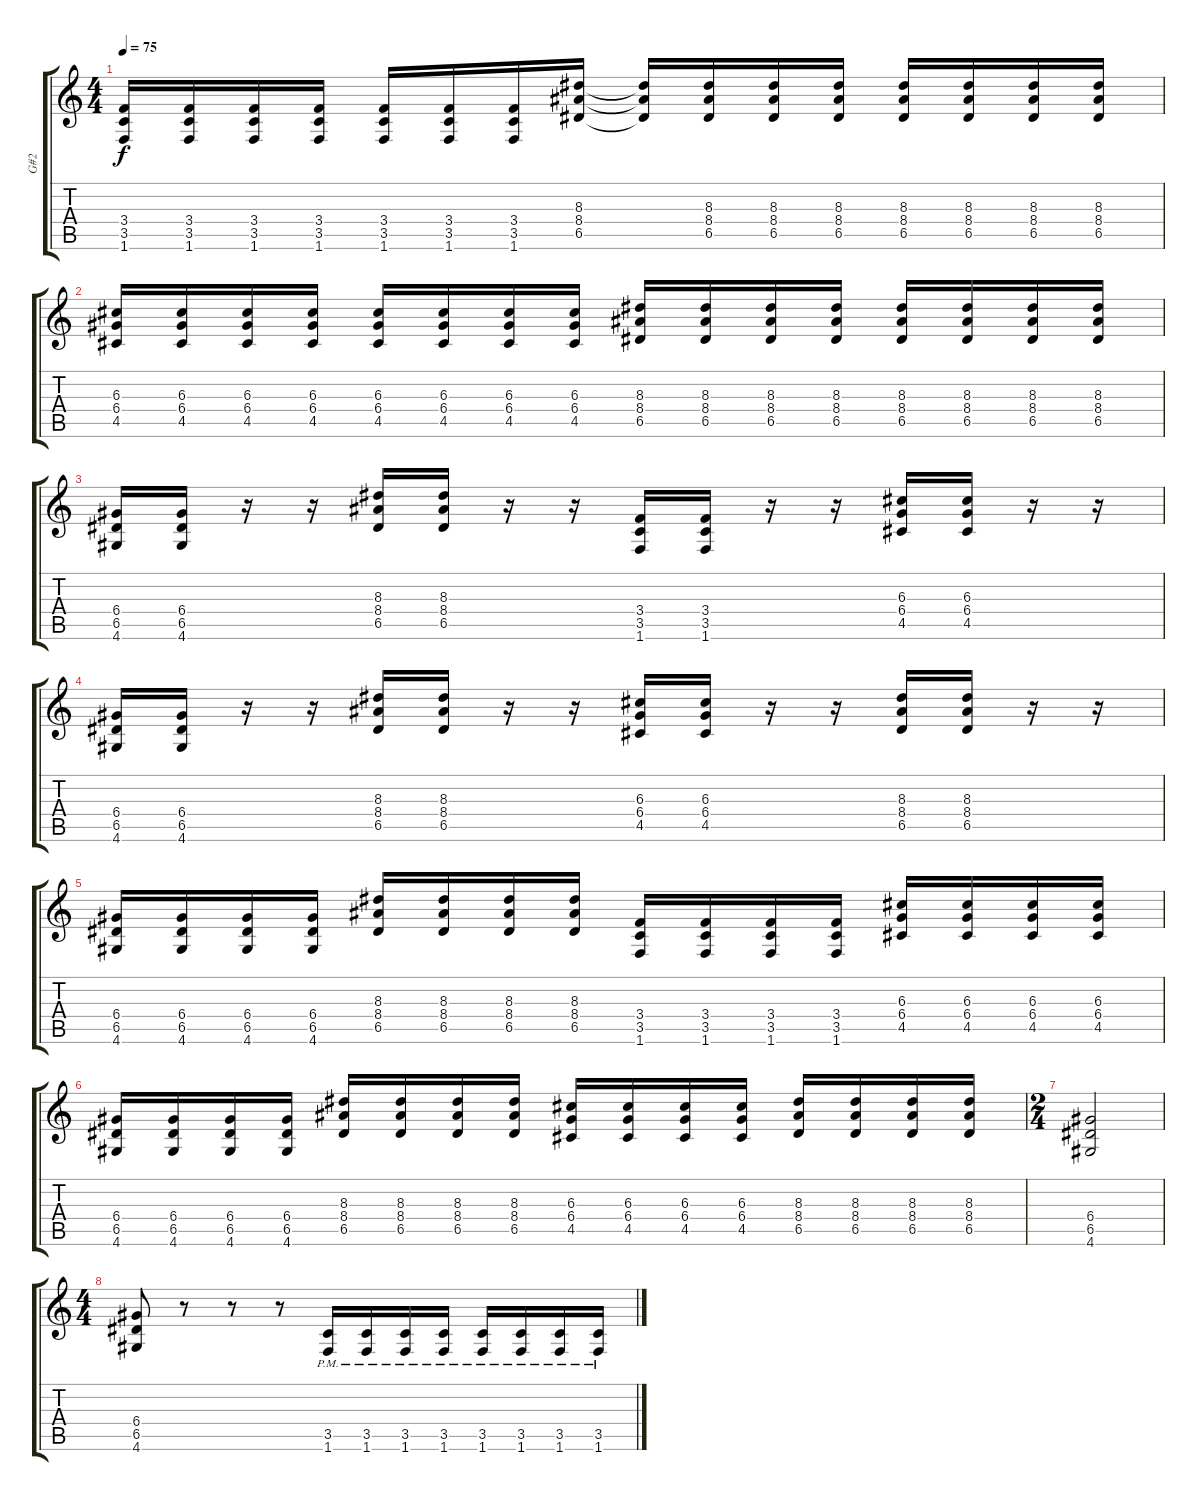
\track ("G#2" "G#2") {instrument distortionguitar}
\staff {score tabs}
\tuning (E4 B3 G3 D3 A2 E2) {hide}
\ts (4 4)
\tempo 75
\clef g2
\ks c
(3.4 3.5 1.6).16{dy f} (3.4 3.5 1.6).16 (3.4 3.5 1.6).16 (3.4 3.5 1.6).16 (3.4 3.5 1.6).16 (3.4 3.5 1.6).16 (3.4 3.5 1.6).16 (8.3 8.4 6.5).16 (8.3{t} 8.4{t} 6.5{t}).16 (8.3 8.4 6.5).16 (8.3 8.4 6.5).16 (8.3 8.4 6.5).16 (8.3 8.4 6.5).16 (8.3 8.4 6.5).16 (8.3 8.4 6.5).16 (8.3 8.4 6.5).16 |
(6.3 6.4 4.5).16 (6.3 6.4 4.5).16 (6.3 6.4 4.5).16 (6.3 6.4 4.5).16 (6.3 6.4 4.5).16 (6.3 6.4 4.5).16 (6.3 6.4 4.5).16 (6.3 6.4 4.5).16 (8.3 8.4 6.5).16 (8.3 8.4 6.5).16 (8.3 8.4 6.5).16 (8.3 8.4 6.5).16 (8.3 8.4 6.5).16 (8.3 8.4 6.5).16 (8.3 8.4 6.5).16 (8.3 8.4 6.5).16 |
(6.4 6.5 4.6).16 (6.4 6.5 4.6).16 r.16 r.16 (8.3 8.4 6.5).16 (8.3 8.4 6.5).16 r.16 r.16 (3.4 3.5 1.6).16 (3.4 3.5 1.6).16 r.16 r.16 (6.3 6.4 4.5).16 (6.3 6.4 4.5).16 r.16 r.16 |
(6.4 6.5 4.6).16 (6.4 6.5 4.6).16 r.16 r.16 (8.3 8.4 6.5).16 (8.3 8.4 6.5).16 r.16 r.16 (6.3 6.4 4.5).16 (6.3 6.4 4.5).16 r.16 r.16 (8.3 8.4 6.5).16 (8.3 8.4 6.5).16 r.16 r.16 |
(6.4 6.5 4.6).16 (6.4 6.5 4.6).16 (6.4 6.5 4.6).16 (6.4 6.5 4.6).16 (8.3 8.4 6.5).16 (8.3 8.4 6.5).16 (8.3 8.4 6.5).16 (8.3 8.4 6.5).16 (3.4 3.5 1.6).16 (3.4 3.5 1.6).16 (3.4 3.5 1.6).16 (3.4 3.5 1.6).16 (6.3 6.4 4.5).16 (6.3 6.4 4.5).16 (6.3 6.4 4.5).16 (6.3 6.4 4.5).16 |
(6.4 6.5 4.6).16 (6.4 6.5 4.6).16 (6.4 6.5 4.6).16 (6.4 6.5 4.6).16 (8.3 8.4 6.5).16 (8.3 8.4 6.5).16 (8.3 8.4 6.5).16 (8.3 8.4 6.5).16 (6.3 6.4 4.5).16 (6.3 6.4 4.5).16 (6.3 6.4 4.5).16 (6.3 6.4 4.5).16 (8.3 8.4 6.5).16 (8.3 8.4 6.5).16 (8.3 8.4 6.5).16 (8.3 8.4 6.5).16 |
\ts (2 4)
(6.4 6.5 4.6).2 |
\ts (4 4)
(6.4 6.5 4.6).8 r.8 r.8 r.8 (3.5{pm} 1.6{pm}).16 (3.5{pm} 1.6{pm}).16 (3.5{pm} 1.6{pm}).16 (3.5{pm} 1.6{pm}).16 (3.5{pm} 1.6{pm}).16 (3.5{pm} 1.6{pm}).16 (3.5{pm} 1.6{pm}).16 (3.5{pm} 1.6{pm}).16
